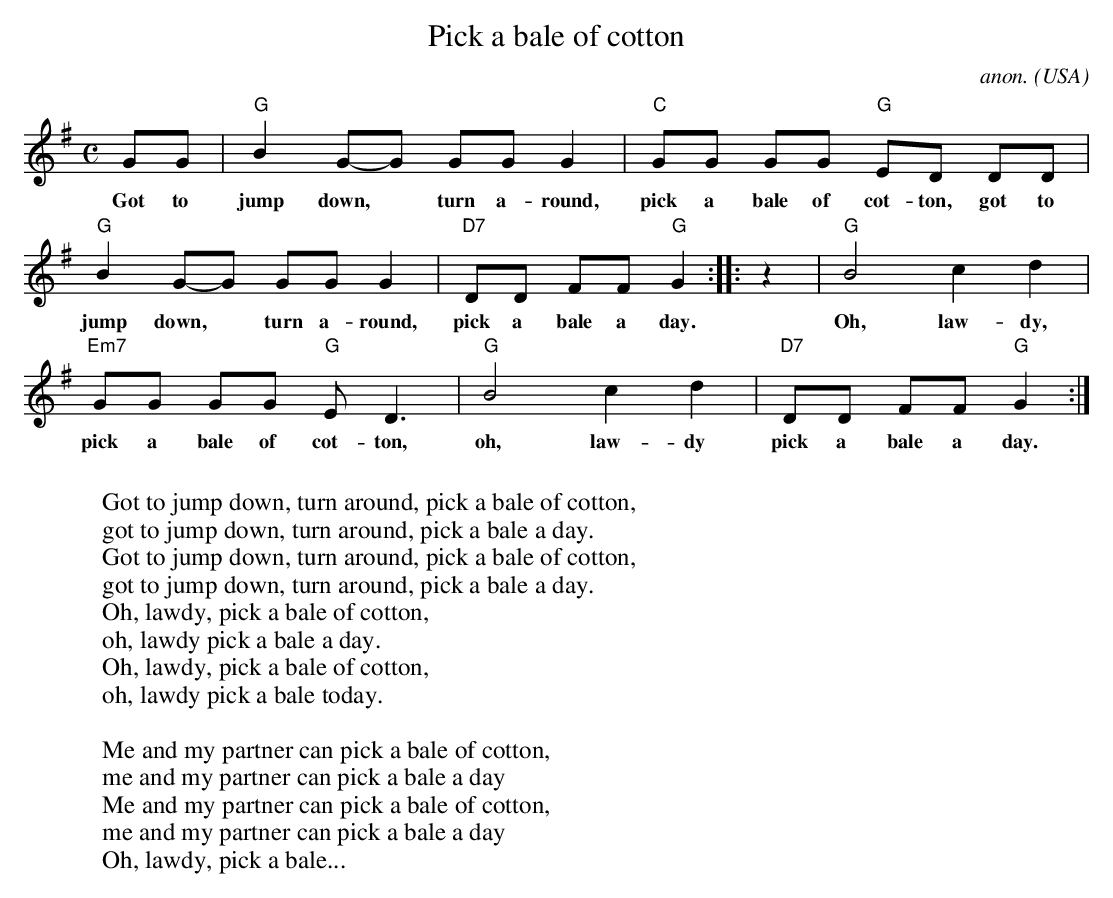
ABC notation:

X:1
T:Pick a bale of cotton
C:anon.
O:USA
M:C
L:1/8
K:G
GG|"G"B2G-G GGG2|"C"GG GG "G"ED DD|
w:Got to jump down,* turn a-round, pick a bale of cot-ton, got to
"G"B2G-G GGG2|"D7"DD FF "G"G2:||:z2|"G"B4c2d2|
w:jump down,* turn a-round, pick a bale a day. Oh, law-dy,
"Em7"GG GG "G"ED3|"G"B4c2d2|"D7"DD FF "G"G2:|
w:pick a bale of cot-ton, oh, law-dy pick a bale a day.
W:
W:Got to jump down, turn around, pick a bale of cotton,
W:got to jump down, turn around, pick a bale a day.
W:Got to jump down, turn around, pick a bale of cotton,
W:got to jump down, turn around, pick a bale a day.
W:Oh, lawdy, pick a bale of cotton,
W:oh, lawdy pick a bale a day.
W:Oh, lawdy, pick a bale of cotton,
W:oh, lawdy pick a bale today.
W:
W:Me and my partner can pick a bale of cotton,
W:me and my partner can pick a bale a day
W:Me and my partner can pick a bale of cotton,
W:me and my partner can pick a bale a day
W:Oh, lawdy, pick a bale...
